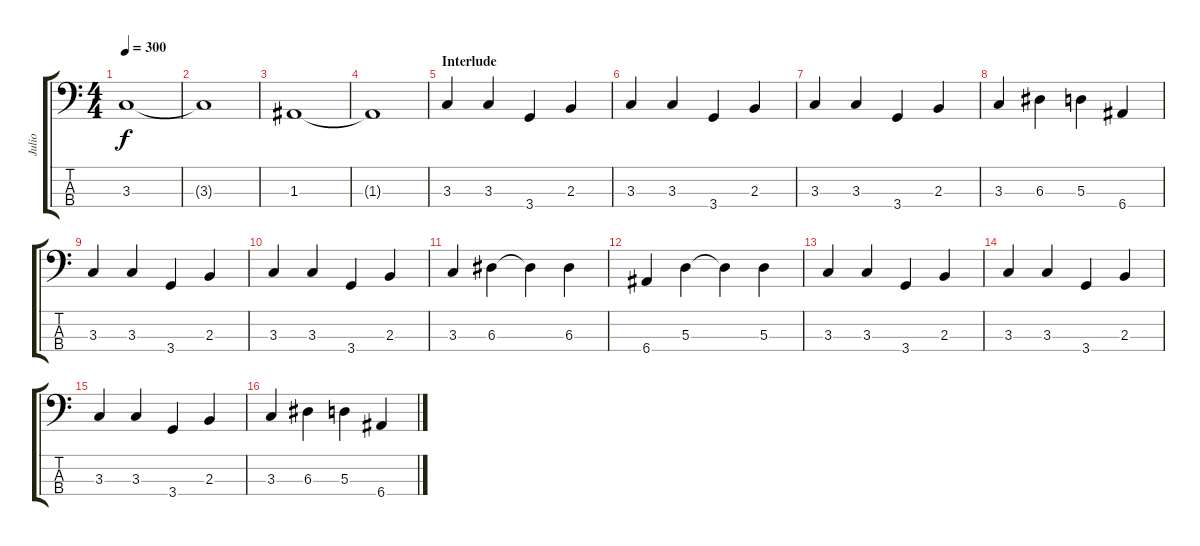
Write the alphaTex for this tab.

\track ("Julio" "Julio") {instrument electricbassfinger}
\staff {score tabs}
\tuning (G2 D2 A1 E1) {hide}
\ts (4 4)
\tempo 300
\clef f4
\ks c
3.3.1{dy f} |
3.3{t}.1 |
1.3.1 |
1.3{t}.1 |
\section ("" "Interlude")
3.3.4 3.3.4 3.4.4 2.3.4 |
3.3.4 3.3.4 3.4.4 2.3.4 |
3.3.4 3.3.4 3.4.4 2.3.4 |
3.3.4 6.3.4 5.3.4 6.4.4 |
3.3.4 3.3.4 3.4.4 2.3.4 |
3.3.4 3.3.4 3.4.4 2.3.4 |
3.3.4 6.3.4 6.3{t}.4 6.3.4 |
6.4.4 5.3.4 5.3{t}.4 5.3.4 |
3.3.4 3.3.4 3.4.4 2.3.4 |
3.3.4 3.3.4 3.4.4 2.3.4 |
3.3.4 3.3.4 3.4.4 2.3.4 |
3.3.4 6.3.4 5.3.4 6.4.4
